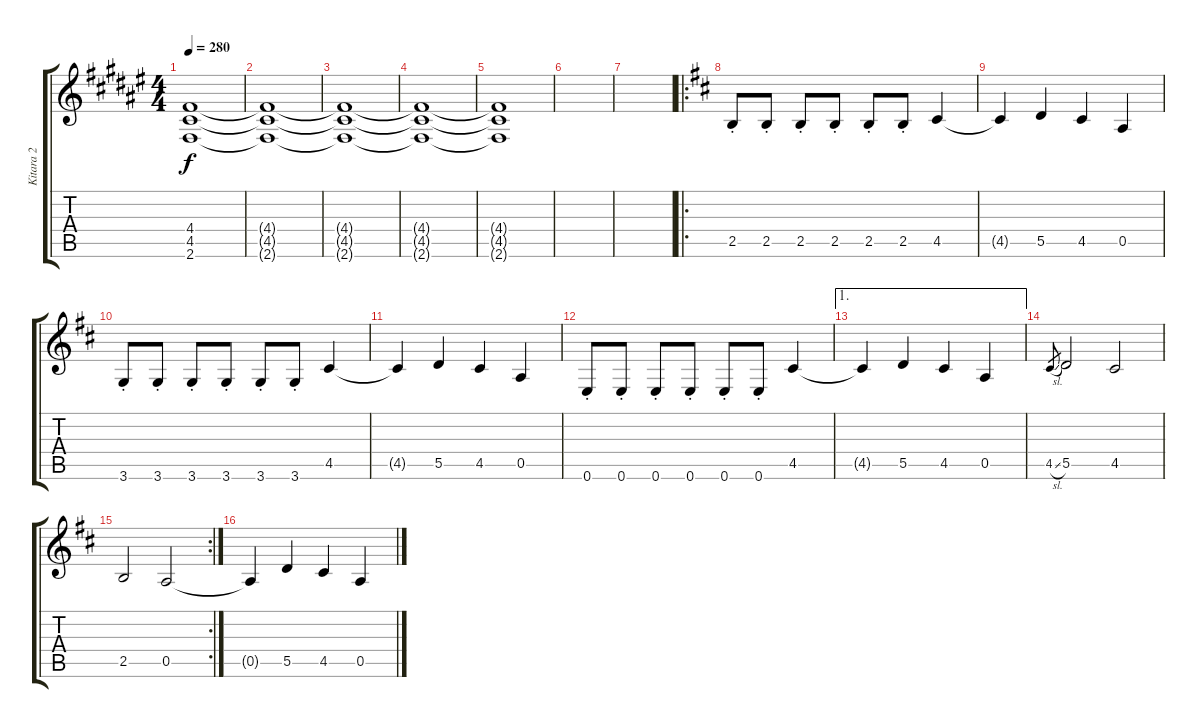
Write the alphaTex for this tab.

\track ("Kitara 2" "Kitara 2") {instrument distortionguitar}
\staff {score tabs}
\tuning (E4 B3 G3 D3 A2 E2) {hide}
\ts (4 4)
\tempo 280
\clef g2
\ks f#
(4.4{t} 4.5{t} 2.6{t}).1{dy f} |
(4.4{t} 4.5{t} 2.6{t}).1 |
(4.4{t} 4.5{t} 2.6{t}).1 |
(4.4{t} 4.5{t} 2.6{t}).1 |
(4.4{t} 4.5{t} 2.6{t}).1 |
|
|
\ro
\ks d
2.5{st}.8 2.5{st}.8 2.5{st}.8 2.5{st}.8 2.5{st}.8 2.5{st}.8 4.5.4 |
4.5{t}.4 5.5.4 4.5.4 0.5.4 |
3.6{st}.8 3.6{st}.8 3.6{st}.8 3.6{st}.8 3.6{st}.8 3.6{st}.8 4.5.4 |
4.5{t}.4 5.5.4 4.5.4 0.5.4 |
0.6{st}.8 0.6{st}.8 0.6{st}.8 0.6{st}.8 0.6{st}.8 0.6{st}.8 4.5.4 |
\ae 1
4.5{t}.4 5.5.4 4.5.4 0.5.4 |
4.5{sl}.8{gr} 5.5.2 4.5.2 |
\rc 2
2.5.2 0.5.2 |
0.5{t}.4 5.5.4 4.5.4 0.5.4
